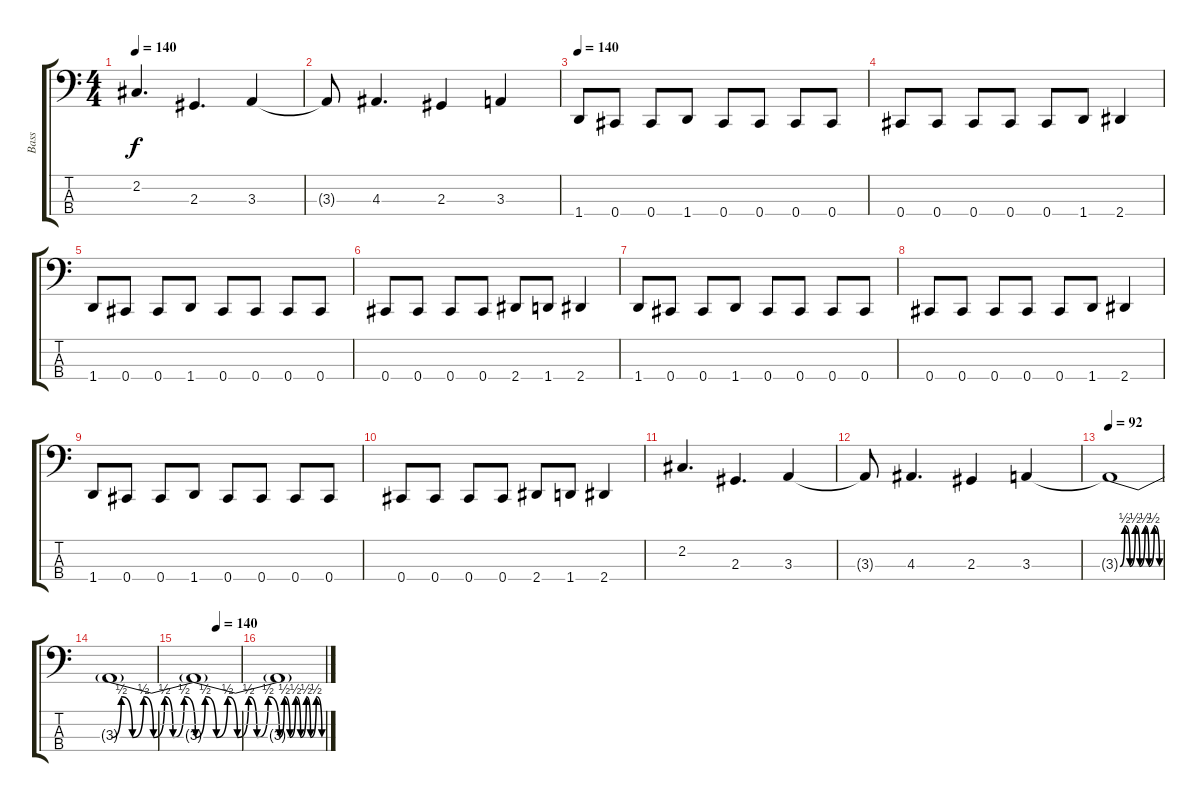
\track ("Bass" "Bass") {instrument electricbasspick}
\staff {score tabs}
\tuning (E2 B1 Gb1 Db1) {hide}
\ts (4 4)
\tempo 140
\clef f4
\ks c
2.2.4{d dy f} 2.3.4{d} 3.3.4 |
3.3{t}.8 4.3.4{d} 2.3.4 3.3.4 |
\tempo 140
1.4.8 0.4.8 0.4.8 1.4.8 0.4.8 0.4.8 0.4.8 0.4.8 |
0.4.8 0.4.8 0.4.8 0.4.8 0.4.8 1.4.8 2.4.4 |
1.4.8 0.4.8 0.4.8 1.4.8 0.4.8 0.4.8 0.4.8 0.4.8 |
0.4.8 0.4.8 0.4.8 0.4.8 2.4.8 1.4.8 2.4.4 |
1.4.8 0.4.8 0.4.8 1.4.8 0.4.8 0.4.8 0.4.8 0.4.8 |
0.4.8 0.4.8 0.4.8 0.4.8 0.4.8 1.4.8 2.4.4 |
1.4.8 0.4.8 0.4.8 1.4.8 0.4.8 0.4.8 0.4.8 0.4.8 |
0.4.8 0.4.8 0.4.8 0.4.8 2.4.8 1.4.8 2.4.4 |
2.2.4{d} 2.3.4{d} 3.3.4 |
3.3{t}.8 4.3.4{d} 2.3.4 3.3.4 |
\tempo 92
3.3{be (custom 0 0 7 2 15 0 23 2 30 0 38 2 44 0 52 2 60 0) t}.1 |
3.3{be (custom 0 0 7 2 15 0 23 2 30 0 38 2 44 0 52 2 60 0) t}.1 |
\tempo (140 0.5)
3.3{be (custom 0 0 7 2 15 0 23 2 30 0 38 2 44 0 52 2 60 0) t}.1 |
3.3{be (custom 0 0 7 2 15 0 23 2 30 0 38 2 44 0 52 2 60 0) t}.1{volume 16}
